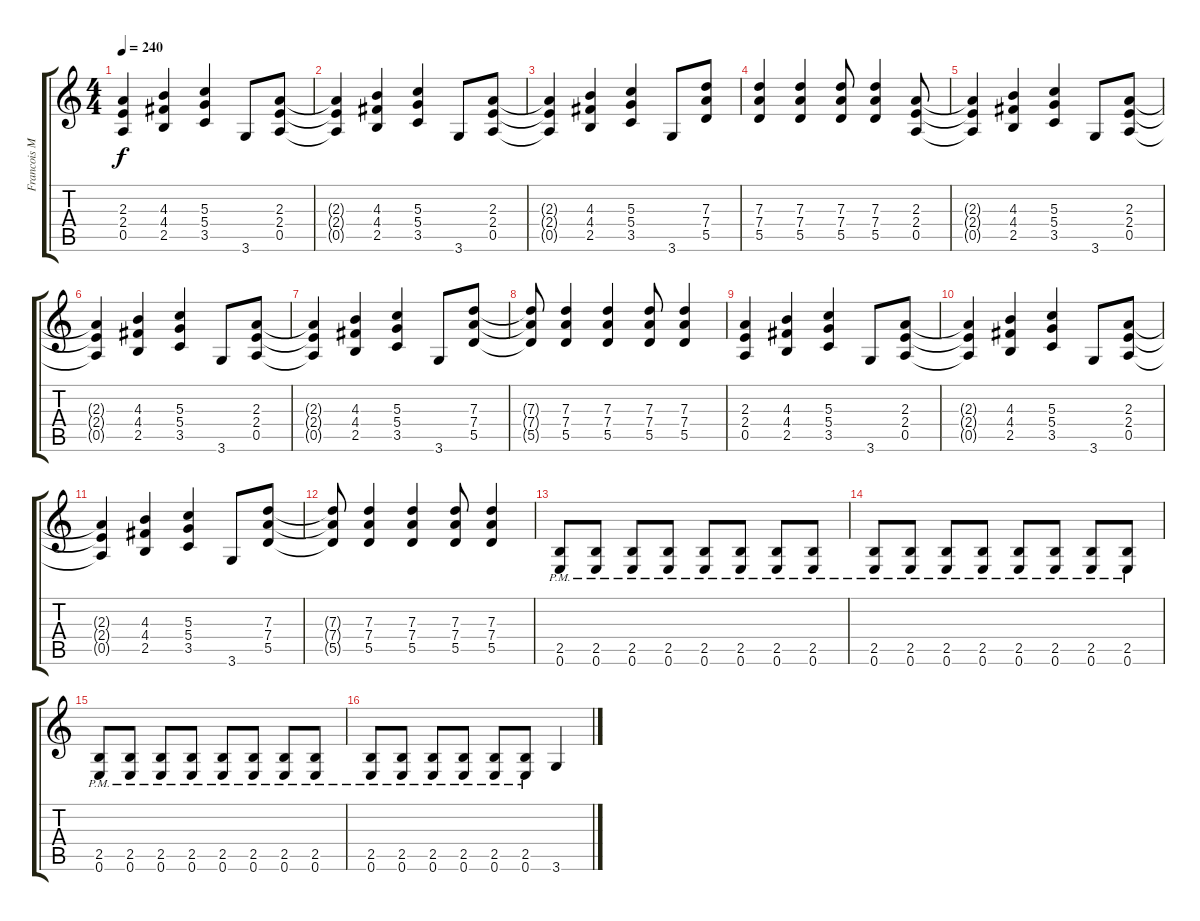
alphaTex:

\track ("Francois Merle" "Francois M") {instrument distortionguitar}
\staff {score tabs}
\tuning (E4 B3 G3 D3 A2 E2) {hide}
\ts (4 4)
\tempo 240
\clef g2
\ks c
(2.3{t} 2.4{t} 0.5{t}).4{dy f} (4.3 4.4 2.5).4 (5.3 5.4 3.5).4 3.6.8 (2.3 2.4 0.5).8 |
(2.3{t} 2.4{t} 0.5{t}).4 (4.3 4.4 2.5).4 (5.3 5.4 3.5).4 3.6.8 (2.3 2.4 0.5).8 |
(2.3{t} 2.4{t} 0.5{t}).4 (4.3 4.4 2.5).4 (5.3 5.4 3.5).4 3.6.8 (7.3 7.4 5.5).8 |
(7.3 7.4 5.5).4 (7.3 7.4 5.5).4 (7.3 7.4 5.5).8 (7.3 7.4 5.5).4 (2.3 2.4 0.5).8 |
(2.3{t} 2.4{t} 0.5{t}).4 (4.3 4.4 2.5).4 (5.3 5.4 3.5).4 3.6.8 (2.3 2.4 0.5).8 |
(2.3{t} 2.4{t} 0.5{t}).4 (4.3 4.4 2.5).4 (5.3 5.4 3.5).4 3.6.8 (2.3 2.4 0.5).8 |
(2.3{t} 2.4{t} 0.5{t}).4 (4.3 4.4 2.5).4 (5.3 5.4 3.5).4 3.6.8 (7.3 7.4 5.5).8 |
(7.3{t} 7.4{t} 5.5{t}).8 (7.3 7.4 5.5).4 (7.3 7.4 5.5).4 (7.3 7.4 5.5).8 (7.3 7.4 5.5).4 |
(2.3 2.4 0.5).4 (4.3 4.4 2.5).4 (5.3 5.4 3.5).4 3.6.8 (2.3 2.4 0.5).8 |
(2.3{t} 2.4{t} 0.5{t}).4 (4.3 4.4 2.5).4 (5.3 5.4 3.5).4 3.6.8 (2.3 2.4 0.5).8 |
(2.3{t} 2.4{t} 0.5{t}).4 (4.3 4.4 2.5).4 (5.3 5.4 3.5).4 3.6.8 (7.3 7.4 5.5).8 |
(7.3{t} 7.4{t} 5.5{t}).8 (7.3 7.4 5.5).4 (7.3 7.4 5.5).4 (7.3 7.4 5.5).8 (7.3 7.4 5.5).4 |
(2.5{pm} 0.6).8 (2.5{pm} 0.6).8 (2.5{pm} 0.6).8 (2.5{pm} 0.6).8 (2.5{pm} 0.6).8 (2.5{pm} 0.6).8 (2.5{pm} 0.6).8 (2.5{pm} 0.6).8 |
(2.5{pm} 0.6).8 (2.5{pm} 0.6).8 (2.5{pm} 0.6).8 (2.5{pm} 0.6).8 (2.5{pm} 0.6).8 (2.5{pm} 0.6).8 (2.5{pm} 0.6).8 (2.5{pm} 0.6).8 |
(2.5{pm} 0.6).8 (2.5{pm} 0.6).8 (2.5{pm} 0.6).8 (2.5{pm} 0.6).8 (2.5{pm} 0.6).8 (2.5{pm} 0.6).8 (2.5{pm} 0.6).8 (2.5{pm} 0.6).8 |
(2.5{pm} 0.6).8 (2.5{pm} 0.6).8 (2.5{pm} 0.6).8 (2.5{pm} 0.6).8 (2.5{pm} 0.6).8 (2.5{pm} 0.6).8 3.6.4
